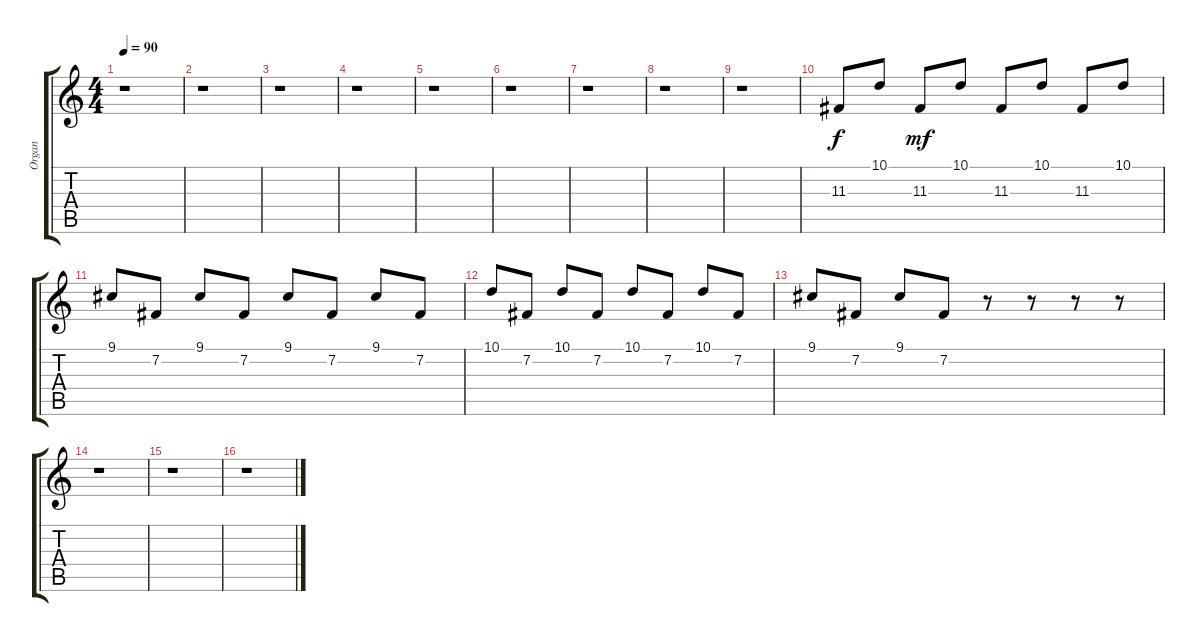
\track ("Organ" "Organ") {instrument drawbarorgan}
\staff {score tabs}
\tuning (E4 B3 G3 D3 A2 E2) {hide}
\ts (4 4)
\tempo 90
\clef g2
\ks c
r.1{dy f} |
r.1 |
r.1 |
r.1 |
r.1 |
r.1 |
r.1 |
r.1 |
r.1 |
11.3.8 10.1.8 11.3.8{dy mf} 10.1.8 11.3.8 10.1.8 11.3.8 10.1.8 |
9.1.8 7.2.8 9.1.8 7.2.8 9.1.8 7.2.8 9.1.8 7.2.8 |
10.1.8 7.2.8 10.1.8 7.2.8 10.1.8 7.2.8 10.1.8 7.2.8 |
9.1.8 7.2.8 9.1.8 7.2.8 r.8 r.8 r.8 r.8 |
r.1 |
r.1 |
r.1
